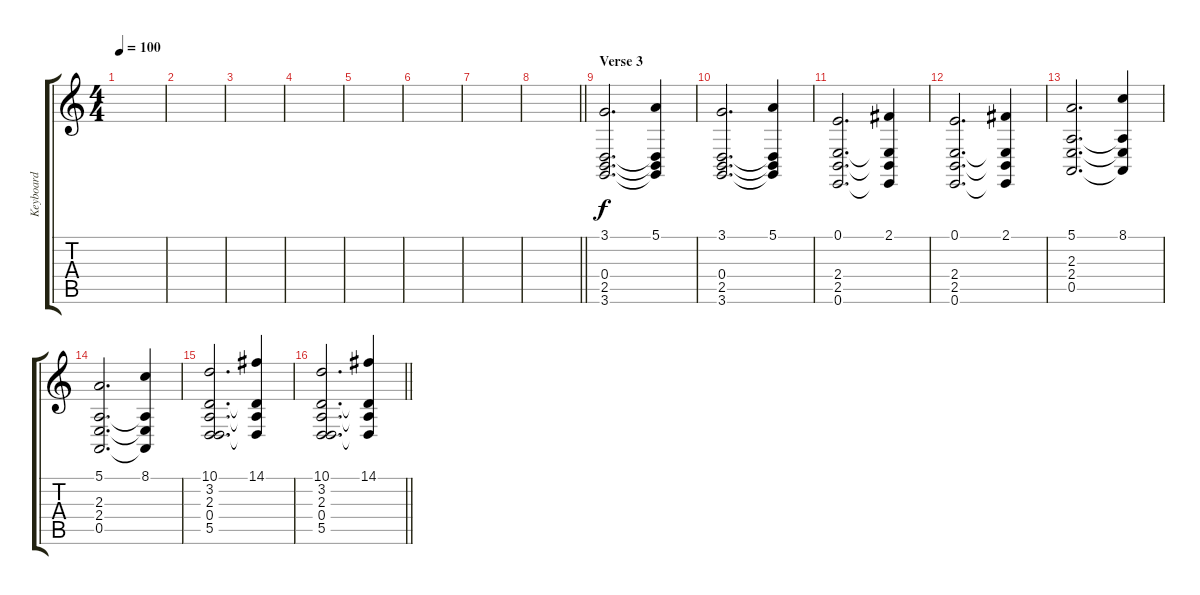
\track ("Keyboard" "Keyboard") {instrument stringensemble1}
\staff {score tabs}
\tuning (E4 B3 G3 D3 A2 E2) {hide}
\ts (4 4)
\tempo 100
\clef g2
\ks c
|
|
|
|
|
|
|
\barLineRight lightlight
|
\section ("" "Verse 3")
(3.1 0.4 2.5 3.6).2{d} (5.1 0.4{t} 2.5{t} 3.6{t}).4 |
(3.1 0.4 2.5 3.6).2{d} (5.1 0.4{t} 2.5{t} 3.6{t}).4 |
(0.1 2.4 2.5 0.6).2{d} (2.1 2.4{t} 2.5{t} 0.6{t}).4 |
(0.1 2.4 2.5 0.6).2{d} (2.1 2.4{t} 2.5{t} 0.6{t}).4 |
(5.1 2.3 2.4 0.5).2{d} (8.1 2.3{t} 2.4{t} 0.5{t}).4 |
(5.1 2.3 2.4 0.5).2{d} (8.1 2.3{t} 2.4{t} 0.5{t}).4 |
(10.1 3.2 2.3 0.4 5.5).2{d} (14.1 3.2{t} 2.3{t} 5.5{t}).4 |
\barLineRight lightlight
(10.1 3.2 2.3 0.4 5.5).2{d} (14.1 3.2{t} 2.3{t} 5.5{t}).4
